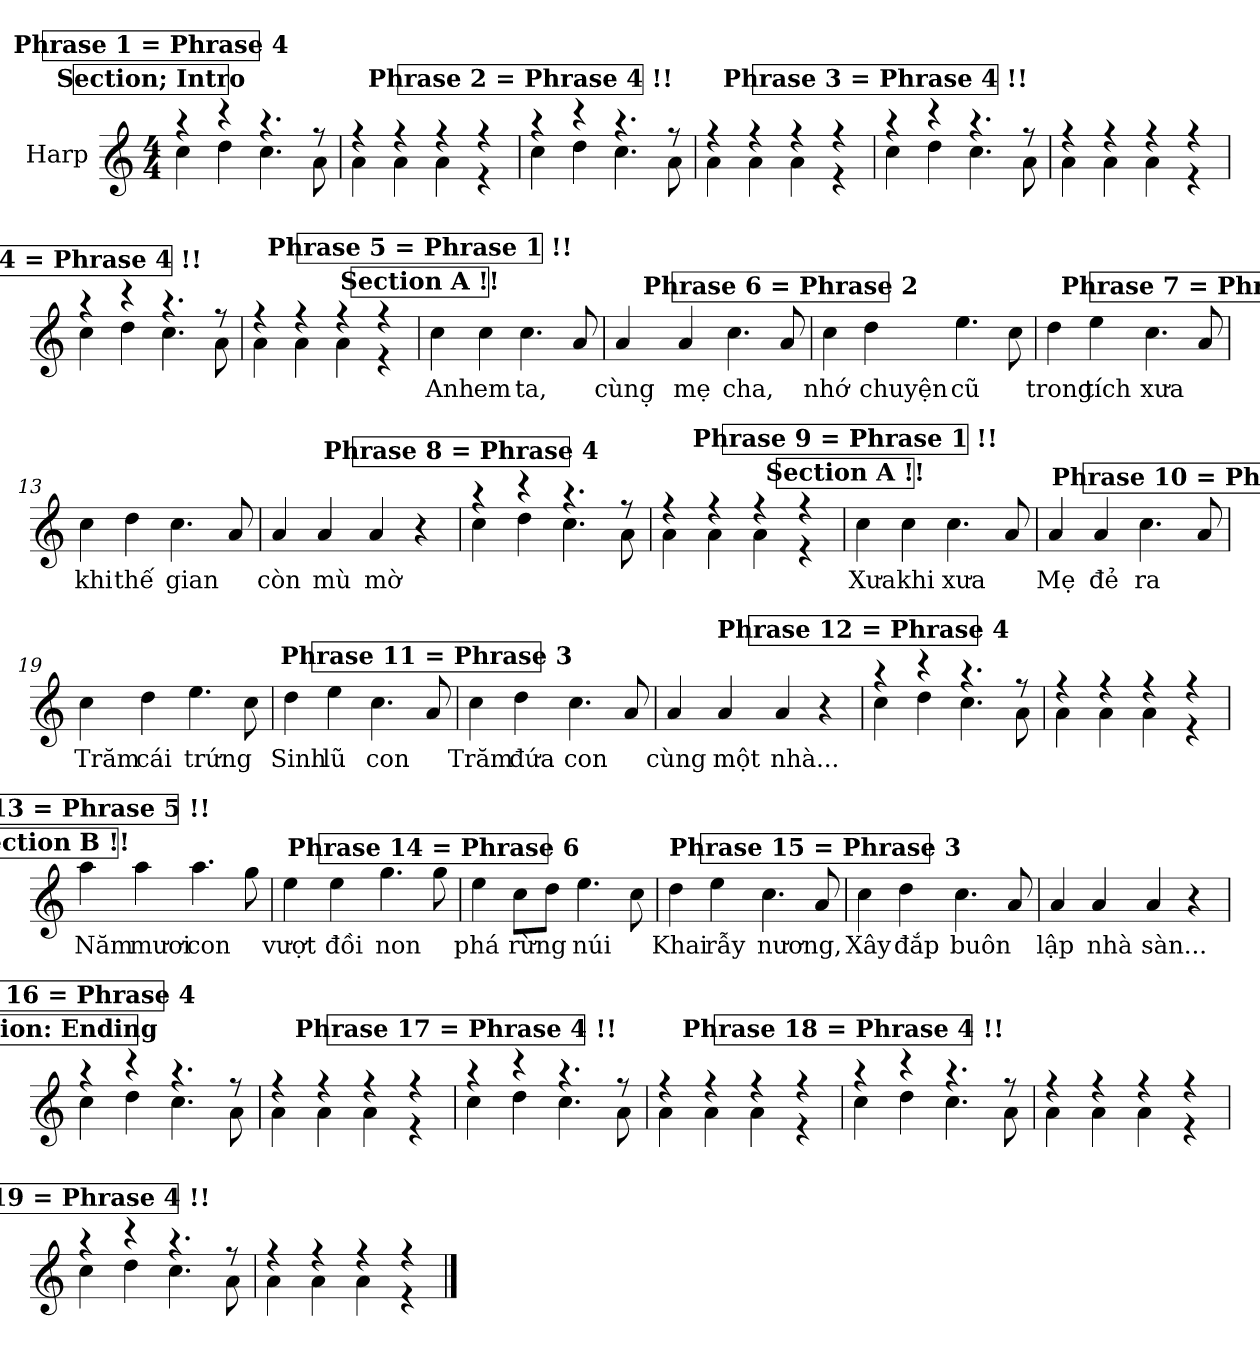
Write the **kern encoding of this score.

**kern	**text
*part1	*part1
*staff1	*staff1
*I"Harp	*
*I'Hrp.	*
*clefG2	*
*k[]	*
*M4/4	*
!!LO:REH:place=s1:a:B:fs=14:t=Section; Intro
!!LO:REH:place=s1:a:B:fs=14:t=Phrase 1 = Phrase 4
=1	=1
*^	*
4r	4cc\	.
4r	4dd\	.
4.r	4.cc\	.
8r	8a\	.
=2	=2	=2
4r	4a\	.
4r	4a\	.
4r	4a\	.
4r	4r	.
!!LO:REH:place=s1:a:B:fs=14:t=Phrase 2 = Phrase 4	!!
=3	=3	=3
4r	4cc\	.
4r	4dd\	.
4.r	4.cc\	.
8r	8a\	.
=4	=4	=4
4r	4a\	.
4r	4a\	.
4r	4a\	.
4r	4r	.
!!LO:LB:g=z	!!
!!LO:REH:place=s1:a:B:fs=14:t=Phrase 3 = Phrase 4	!!
=5	=5	=5
4r	4cc\	.
4r	4dd\	.
4.r	4.cc\	.
8r	8a\	.
=6	=6	=6
4r	4a\	.
4r	4a\	.
4r	4a\	.
4r	4r	.
!!LO:REH:place=s1:a:B:fs=14:t=Phrase 4 = Phrase 4	!!
=7	=7	=7
4r	4cc\	.
4r	4dd\	.
4.r	4.cc\	.
8r	8a\	.
=8	=8	=8
4r	4a\	.
4r	4a\	.
4r	4a\	.
4r	4r	.
!!LO:LB:g=z	!!
!!LO:REH:place=s1:a:B:fs=14:t=Section A	!!
!!LO:REH:place=s1:a:B:fs=14:t=Phrase 5 = Phrase 1	!!
=9	=9	=9
!	!	!LO:LY:b
*v	*v	*
4cc\	Anh
!	!LO:LY:b
4cc\	em
!	!LO:LY:b
4.cc\	ta,
8a/	.
!!LO:REH:place=s1:a:B:fs=14:t=Phrase 6 = Phrase 2:qo=3.5
=10	=10
!	!LO:LY:b
4a/	cùng̣
!	!LO:LY:b
4a/	mẹ
!	!LO:LY:b
4.cc\	cha,
8a/	.
=11	=11
!	!LO:LY:b
4cc\	nhớ
!	!LO:LY:b
4dd\	chuyện
!	!LO:LY:b
4.ee\	cũ
8cc\	.
!!LO:REH:place=s1:a:B:fs=14:t=Phrase 7 = Phrase 3:qo=3.5
=12	=12
!	!LO:LY:b
4dd\	trong
!	!LO:LY:b
4ee\	tích
!	!LO:LY:b
4.cc\	xưa
8a/	.
!!LO:LB:g=z
=13	=13
!	!LO:LY:b
4cc\	khi
!	!LO:LY:b
4dd\	thế
!	!LO:LY:b
4.cc\	gian
8a/	.
=14	=14
!	!LO:LY:b
4a/	còn
!	!LO:LY:b
4a/	mù
!	!LO:LY:b
4a/	mờ
4r	.
!!LO:REH:place=s1:a:B:fs=14:t=Phrase 8 = Phrase 4
=15	=15
*^	*
4r	4cc\	.
4r	4dd\	.
4.r	4.cc\	.
8r	8a\	.
=16	=16	=16
4r	4a\	.
4r	4a\	.
4r	4a\	.
4r	4r	.
!!LO:LB:g=z	!!
!!LO:REH:place=s1:a:B:fs=14:t=Section A	!!
!!LO:REH:place=s1:a:B:fs=14:t=Phrase 9 = Phrase 1	!!
=17	=17	=17
!	!	!LO:LY:b
*v	*v	*
4cc\	Xưa
!	!LO:LY:b
4cc\	khi
!	!LO:LY:b
4.cc\	xưa
8a/	.
!!LO:REH:place=s1:a:B:fs=14:t=Phrase 10 = Phrase 2:qo=3.5
=18	=18
!	!LO:LY:b
4a/	Mẹ
!	!LO:LY:b
4a/	đẻ
!	!LO:LY:b
4.cc\	ra
8a/	.
=19	=19
!	!LO:LY:b
4cc\	Trăm
!	!LO:LY:b
4dd\	cái
!	!LO:LY:b
4.ee\	trứng
8cc\	.
!!LO:REH:place=s1:a:B:fs=14:t=Phrase 11 = Phrase 3:qo=3.5
=20	=20
!	!LO:LY:b
4dd\	Sinh
!	!LO:LY:b
4ee\	lũ
!	!LO:LY:b
4.cc\	con
8a/	.
!!LO:LB:g=z
=21	=21
!	!LO:LY:b
4cc\	Trăm
!	!LO:LY:b
4dd\	đứa
!	!LO:LY:b
4.cc\	con
8a/	.
=22	=22
!	!LO:LY:b
4a/	cùng
!	!LO:LY:b
4a/	một
!	!LO:LY:b
4a/	nhà...
4r	.
!!LO:REH:place=s1:a:B:fs=14:t=Phrase 12 = Phrase 4
=23	=23
*^	*
4r	4cc\	.
4r	4dd\	.
4.r	4.cc\	.
8r	8a\	.
=24	=24	=24
4r	4a\	.
4r	4a\	.
4r	4a\	.
4r	4r	.
!!LO:LB:g=z	!!
!!LO:REH:place=s1:a:B:fs=14:t=Section B	!!
!!LO:REH:place=s1:a:B:fs=14:t=Phrase 13 = Phrase 5	!!
=25	=25	=25
!	!	!LO:LY:b
*v	*v	*
4aa\	Năm
!	!LO:LY:b
4aa\	mươi
!	!LO:LY:b
4.aa\	con
8gg\	.
!!LO:REH:place=s1:a:B:fs=14:t=Phrase 14 = Phrase 6:qo=3.5
=26	=26
!	!LO:LY:b
4ee\	vượt
!	!LO:LY:b
4ee\	đồi
!	!LO:LY:b
4.gg\	non
8gg\	.
=27	=27
!	!LO:LY:b
4ee\	phá
!	!LO:LY:b
8cc\L	rừng
8dd\J	.
!	!LO:LY:b
4.ee\	núi
8cc\	.
!!LO:REH:place=s1:a:B:fs=14:t=Phrase 15 = Phrase 3:qo=3.5
=28	=28
!	!LO:LY:b
4dd\	Khai
!	!LO:LY:b
4ee\	rẫy
!	!LO:LY:b
4.cc\	nương,
8a/	.
!!LO:LB:g=z
=29	=29
!	!LO:LY:b
4cc\	Xây
!	!LO:LY:b
4dd\	đắp
!	!LO:LY:b
4.cc\	buôn
8a/	.
=30	=30
!	!LO:LY:b
4a/	lập
!	!LO:LY:b
4a/	nhà
!	!LO:LY:b
4a/	sàn...
4r	.
!!LO:REH:place=s1:a:B:fs=14:t=Section&colon; Ending
!!LO:REH:place=s1:a:B:fs=14:t=Phrase 16 = Phrase 4
=31	=31
*^	*
4r	4cc\	.
4r	4dd\	.
4.r	4.cc\	.
8r	8a\	.
=32	=32	=32
4r	4a\	.
4r	4a\	.
4r	4a\	.
4r	4r	.
!!LO:LB:g=z	!!
!!LO:REH:place=s1:a:B:fs=14:t=Phrase 17 = Phrase 4	!!
=33	=33	=33
4r	4cc\	.
4r	4dd\	.
4.r	4.cc\	.
8r	8a\	.
=34	=34	=34
4r	4a\	.
4r	4a\	.
4r	4a\	.
4r	4r	.
!!LO:REH:place=s1:a:B:fs=14:t=Phrase 18 = Phrase 4	!!
=35	=35	=35
4r	4cc\	.
4r	4dd\	.
4.r	4.cc\	.
8r	8a\	.
=36	=36	=36
4r	4a\	.
4r	4a\	.
4r	4a\	.
4r	4r	.
!!LO:LB:g=z	!!
!!LO:REH:place=s1:a:B:fs=14:t=Phrase 19 = Phrase 4	!!
=37	=37	=37
4r	4cc\	.
4r	4dd\	.
4.r	4.cc\	.
8r	8a\	.
=38	=38	=38
4r	4a\	.
4r	4a\	.
4r	4a\	.
4r	4r	.
*v	*v	*
==	==
*-	*-
